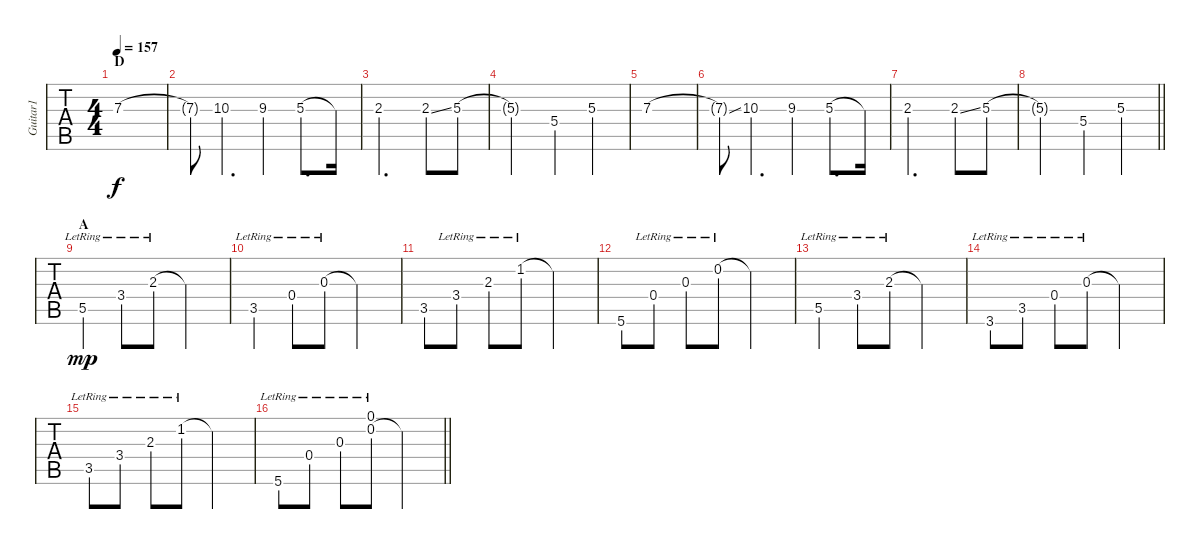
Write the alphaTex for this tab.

\track ("Guitar1" "Guitar1") {instrument overdrivenguitar}
\staff {tabs}
\tuning (E4 B3 G3 D3 A2 D2) {hide}
\ts (4 4)
\section ("" "D")
\tempo 157
\clef g2
\ks c
7.3.1{dy f} |
7.3{t}.8 10.3.4{d} 9.3.4 5.3.8{d} 5.3{t}.16 |
2.3.2{d} 2.3{ss}.8 5.3.8 |
5.3{t}.2 5.4.4 5.3.4 |
7.3.1 |
7.3{ss t}.8 10.3.4{d} 9.3.4 5.3.8{d} 5.3{t}.16 |
2.3.2{d} 2.3{ss}.8 5.3.8 |
\barLineRight lightlight
5.3{t}.2 5.4.4 5.3.4 |
\section ("" "A")
5.5{lr}.4{dy mp} 3.4{lr}.8 2.3{lr}.8 2.3{t}.2 |
3.5{lr}.4 0.4{lr}.8 0.3{lr}.8 0.3{t}.2 |
3.5.8 3.4{lr}.8 2.3{lr}.8 1.2{lr}.8 1.2{t}.2 |
5.6.8 0.4{lr}.8 0.3{lr}.8 0.2{lr}.8 0.2{t}.2 |
5.5{lr}.4 3.4{lr}.8 2.3{lr}.8 2.3{t}.2 |
3.6{lr}.8 3.5{lr}.8 0.4{lr}.8 0.3{lr}.8 0.3{t}.2 |
3.5{lr}.8 3.4{lr}.8 2.3{lr}.8 1.2{lr}.8 1.2{t}.2 |
\barLineRight lightlight
5.6{lr}.8 0.4{lr}.8 0.3{lr}.8 (0.1{lr} 0.2{lr}).8 0.2{t}.2
